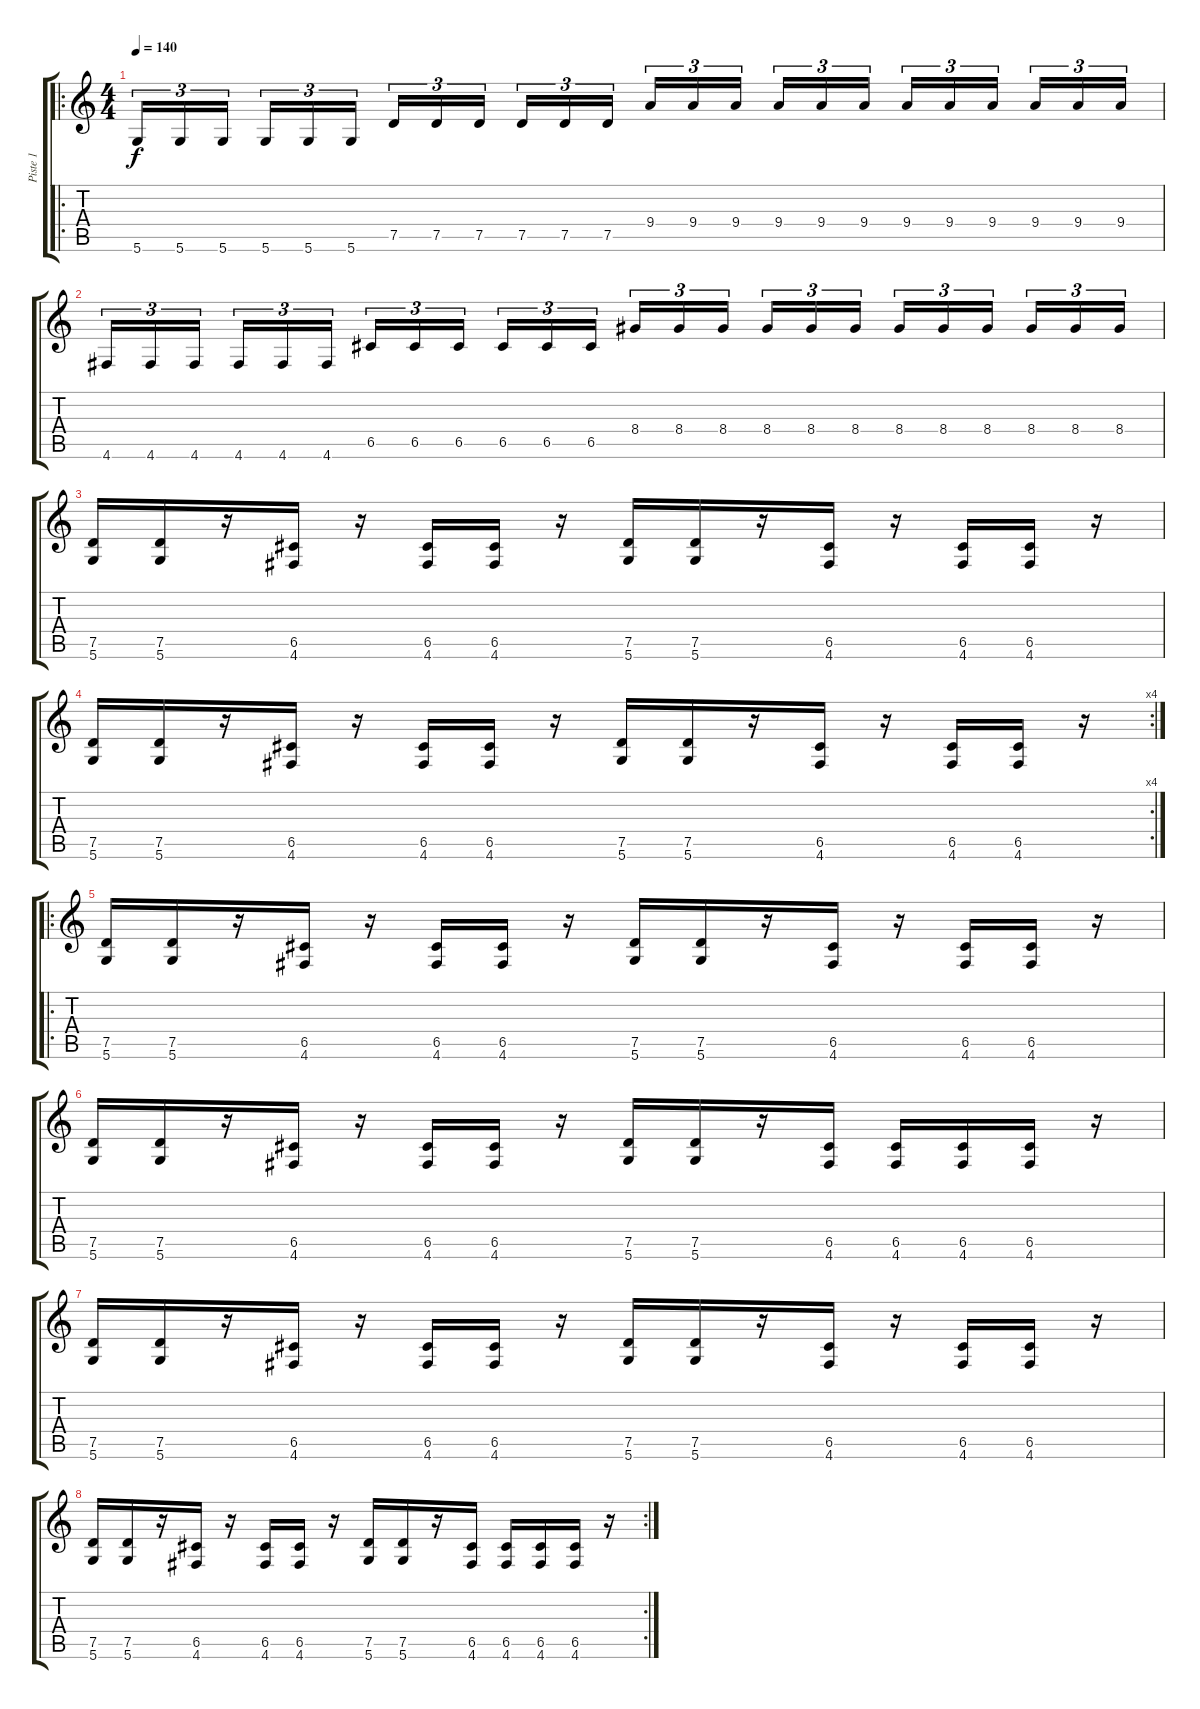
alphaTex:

\track ("Piste 1" "Piste 1") {instrument distortionguitar}
\staff {score tabs}
\tuning (D4 A3 F3 C3 G2 D2) {hide}
\ro
\ts (4 4)
\tempo 140
\clef g2
\ks c
5.6.16{tu (3 2) dy f} 5.6.16{tu (3 2)} 5.6.16{tu (3 2)} 5.6.16{tu (3 2)} 5.6.16{tu (3 2)} 5.6.16{tu (3 2)} 7.5.16{tu (3 2)} 7.5.16{tu (3 2)} 7.5.16{tu (3 2)} 7.5.16{tu (3 2)} 7.5.16{tu (3 2)} 7.5.16{tu (3 2)} 9.4.16{tu (3 2)} 9.4.16{tu (3 2)} 9.4.16{tu (3 2)} 9.4.16{tu (3 2)} 9.4.16{tu (3 2)} 9.4.16{tu (3 2)} 9.4.16{tu (3 2)} 9.4.16{tu (3 2)} 9.4.16{tu (3 2)} 9.4.16{tu (3 2)} 9.4.16{tu (3 2)} 9.4.16{tu (3 2)} |
4.6.16{tu (3 2)} 4.6.16{tu (3 2)} 4.6.16{tu (3 2)} 4.6.16{tu (3 2)} 4.6.16{tu (3 2)} 4.6.16{tu (3 2)} 6.5.16{tu (3 2)} 6.5.16{tu (3 2)} 6.5.16{tu (3 2)} 6.5.16{tu (3 2)} 6.5.16{tu (3 2)} 6.5.16{tu (3 2)} 8.4.16{tu (3 2)} 8.4.16{tu (3 2)} 8.4.16{tu (3 2)} 8.4.16{tu (3 2)} 8.4.16{tu (3 2)} 8.4.16{tu (3 2)} 8.4.16{tu (3 2)} 8.4.16{tu (3 2)} 8.4.16{tu (3 2)} 8.4.16{tu (3 2)} 8.4.16{tu (3 2)} 8.4.16{tu (3 2)} |
(7.5 5.6).16 (7.5 5.6).16 r.16 (6.5 4.6).16 r.16 (6.5 4.6).16 (6.5 4.6).16 r.16 (7.5 5.6).16 (7.5 5.6).16 r.16 (6.5 4.6).16 r.16 (6.5 4.6).16 (6.5 4.6).16 r.16 |
\rc 4
(7.5 5.6).16 (7.5 5.6).16 r.16 (6.5 4.6).16 r.16 (6.5 4.6).16 (6.5 4.6).16 r.16 (7.5 5.6).16 (7.5 5.6).16 r.16 (6.5 4.6).16 r.16 (6.5 4.6).16 (6.5 4.6).16 r.16 |
\ro
(7.5 5.6).16 (7.5 5.6).16 r.16 (6.5 4.6).16 r.16 (6.5 4.6).16 (6.5 4.6).16 r.16 (7.5 5.6).16 (7.5 5.6).16 r.16 (6.5 4.6).16 r.16 (6.5 4.6).16 (6.5 4.6).16 r.16 |
(7.5 5.6).16 (7.5 5.6).16 r.16 (6.5 4.6).16 r.16 (6.5 4.6).16 (6.5 4.6).16 r.16 (7.5 5.6).16 (7.5 5.6).16 r.16 (6.5 4.6).16 (6.5 4.6).16 (6.5 4.6).16 (6.5 4.6).16 r.16 |
(7.5 5.6).16 (7.5 5.6).16 r.16 (6.5 4.6).16 r.16 (6.5 4.6).16 (6.5 4.6).16 r.16 (7.5 5.6).16 (7.5 5.6).16 r.16 (6.5 4.6).16 r.16 (6.5 4.6).16 (6.5 4.6).16 r.16 |
\rc 2
(7.5 5.6).16 (7.5 5.6).16 r.16 (6.5 4.6).16 r.16 (6.5 4.6).16 (6.5 4.6).16 r.16 (7.5 5.6).16 (7.5 5.6).16 r.16 (6.5 4.6).16 (6.5 4.6).16 (6.5 4.6).16 (6.5 4.6).16 r.16
